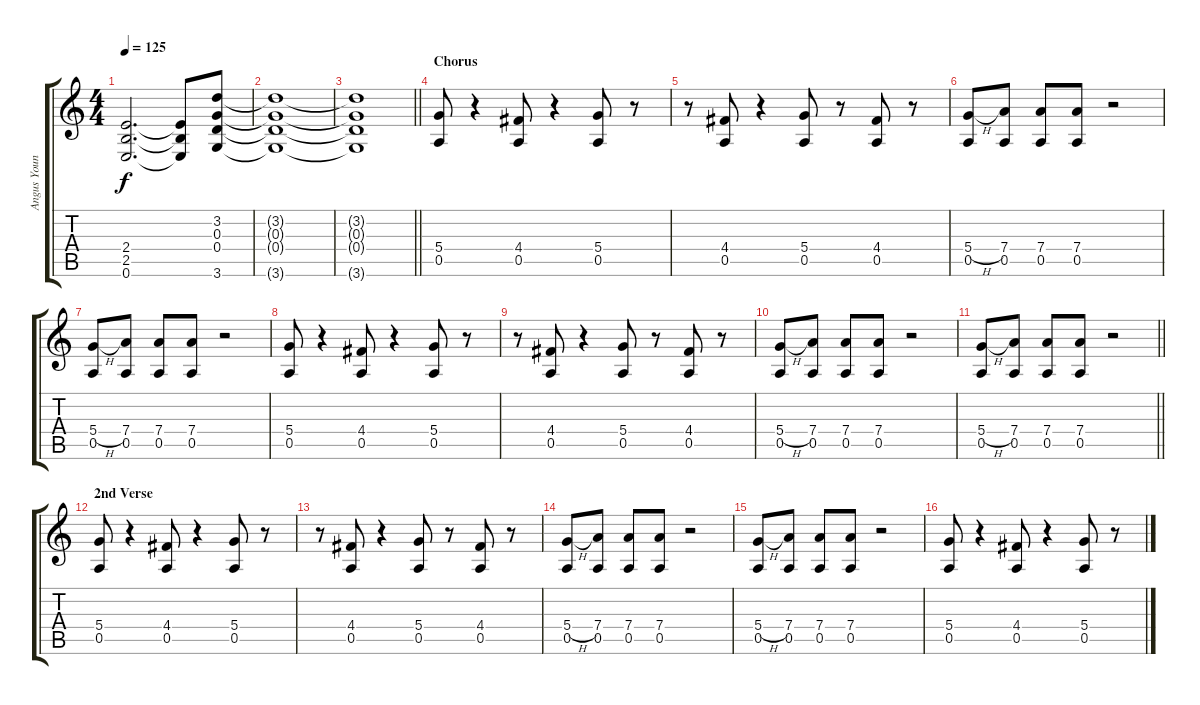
\track ("Angus Young" "Angus Youn") {instrument distortionguitar}
\staff {score tabs}
\tuning (E4 B3 G3 D3 A2 E2) {hide}
\ts (4 4)
\tempo 125
\clef g2
\ks c
(2.4 2.5 0.6).2{d dy f} (2.4{t} 2.5{t} 0.6{t}).8 (3.2 0.3 0.4 3.6).8 |
(3.2{t} 0.3{t} 0.4{t} 3.6{t}).1 |
\barLineRight lightlight
(3.2{t} 0.3{t} 0.4{t} 3.6{t}).1 |
\section ("" "Chorus")
(5.4 0.5).8 r.4 (4.4 0.5).8 r.4 (5.4 0.5).8 r.8 |
r.8 (4.4 0.5).8 r.4 (5.4 0.5).8 r.8 (4.4 0.5).8 r.8 |
(5.4{h} 0.5).8 (7.4 0.5).8 (7.4 0.5).8 (7.4 0.5).8 r.2 |
(5.4{h} 0.5).8 (7.4 0.5).8 (7.4 0.5).8 (7.4 0.5).8 r.2 |
(5.4 0.5).8 r.4 (4.4 0.5).8 r.4 (5.4 0.5).8 r.8 |
r.8 (4.4 0.5).8 r.4 (5.4 0.5).8 r.8 (4.4 0.5).8 r.8 |
(5.4{h} 0.5).8 (7.4 0.5).8 (7.4 0.5).8 (7.4 0.5).8 r.2 |
\barLineRight lightlight
(5.4{h} 0.5).8 (7.4 0.5).8 (7.4 0.5).8 (7.4 0.5).8 r.2 |
\section ("" "2nd Verse")
(5.4 0.5).8 r.4 (4.4 0.5).8 r.4 (5.4 0.5).8 r.8 |
r.8 (4.4 0.5).8 r.4 (5.4 0.5).8 r.8 (4.4 0.5).8 r.8 |
(5.4{h} 0.5).8 (7.4 0.5).8 (7.4 0.5).8 (7.4 0.5).8 r.2 |
(5.4{h} 0.5).8 (7.4 0.5).8 (7.4 0.5).8 (7.4 0.5).8 r.2 |
(5.4 0.5).8 r.4 (4.4 0.5).8 r.4 (5.4 0.5).8 r.8
